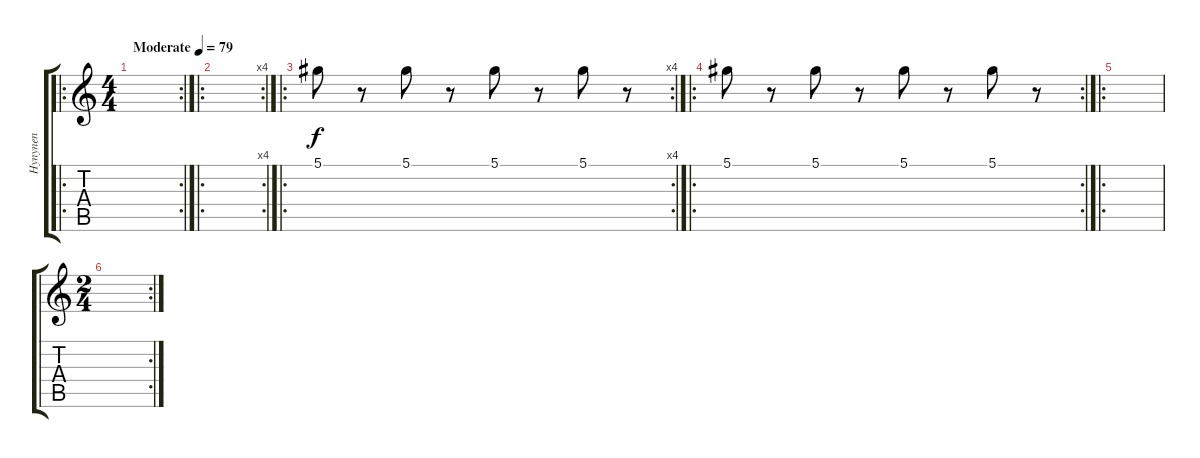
\track ("Hynynen" "Hynynen") {instrument distortionguitar}
\staff {score tabs}
\tuning (Eb4 Bb3 Gb3 Db3 Ab2 Db2) {hide}
\ro
\rc 2
\ts (4 4)
\tempo (79 "Moderate")
\clef g2
\ks c
|
\ro
\rc 4
|
\ro
\rc 4
5.1.8 r.8 5.1.8 r.8 5.1.8 r.8 5.1.8 r.8 |
\ro
\rc 2
5.1.8 r.8 5.1.8 r.8 5.1.8 r.8 5.1.8 r.8 |
\ro
|
\rc 2
\ts (2 4)
